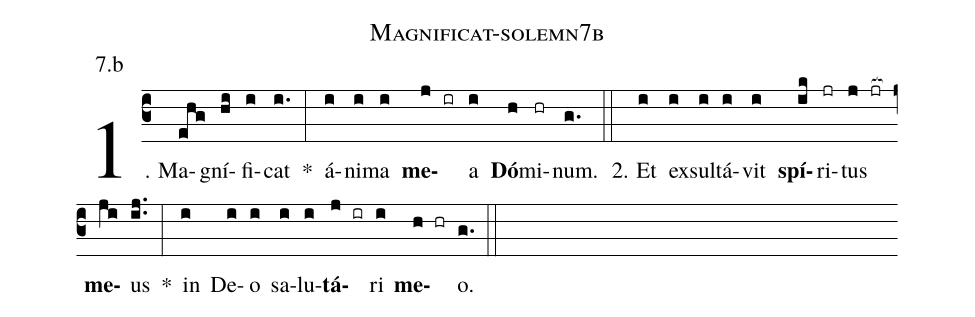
name: Magnificat-solemn7b;
annotation: 7.b;
%%
(c3)1. Ma(ehg)gní(hi)fi(i)cat(i.) *(:) á(i)ni(i)ma(i) <b>me</b>(j ir)a(i) <b>Dó</b>(h)mi(hr)num.(g.) (::)
2. Et(i) ex(i)sul(i)tá(i)vit(i) <b>spí</b>(ik)ri(jr)tus(j jr[ocb:1{]) <b>me</b>(ji[ocb:0}])us(ij..) *(:) in(i) De(i)o(i) sa(i)lu(i)<b>tá</b>(j ir)ri(i) <b>me</b>(h hr)o.(g.) (::)
